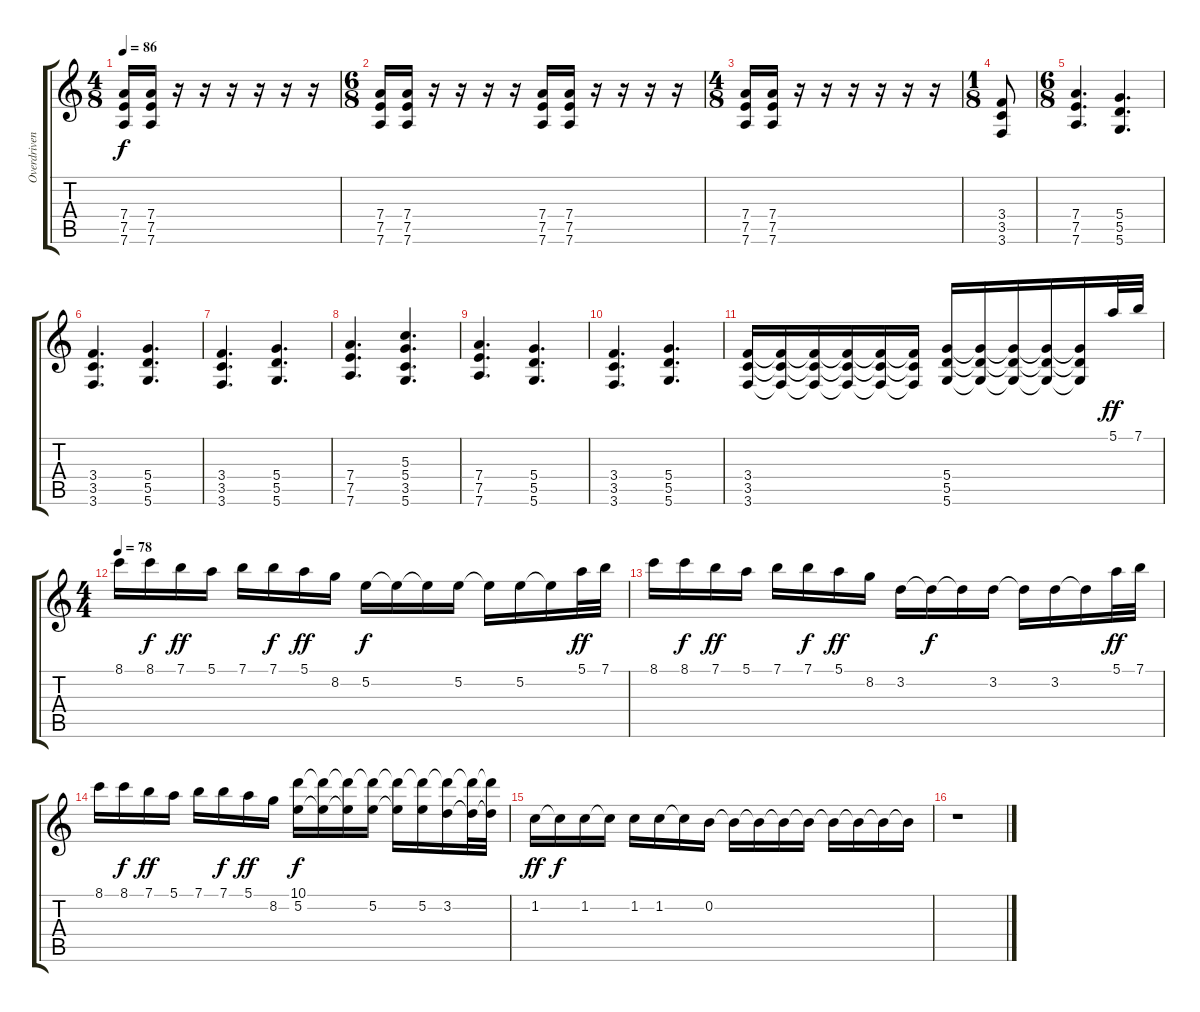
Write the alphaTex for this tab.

\track ("Overdriven D Dropped" "Overdriven") {instrument overdrivenguitar}
\staff {score tabs}
\tuning (E4 B3 G3 D3 A2 D2) {hide}
\ts (4 8)
\tempo 86
\clef g2
\ks c
(7.4 7.5 7.6).16{dy f} (7.4 7.5 7.6).16 r.16 r.16 r.16 r.16 r.16 r.16 |
\ts (6 8)
(7.4 7.5 7.6).16 (7.4 7.5 7.6).16 r.16 r.16 r.16 r.16 (7.4 7.5 7.6).16 (7.4 7.5 7.6).16 r.16 r.16 r.16 r.16 |
\ts (4 8)
(7.4 7.5 7.6).16 (7.4 7.5 7.6).16 r.16 r.16 r.16 r.16 r.16 r.16 |
\ts (1 8)
(3.4 3.5 3.6).8 |
\ts (6 8)
(7.4 7.5 7.6).4{d} (5.4 5.5 5.6).4{d} |
(3.4 3.5 3.6).4{d} (5.4 5.5 5.6).4{d} |
(3.4 3.5 3.6).4{d} (5.4 5.5 5.6).4{d} |
(7.4 7.5 7.6).4{d} (5.3 5.4 3.5 5.6).4{d} |
(7.4 7.5 7.6).4{d} (5.4 5.5 5.6).4{d} |
(3.4 3.5 3.6).4{d} (5.4 5.5 5.6).4{d} |
(3.4 3.5 3.6).16 (3.4{t} 3.5{t} 3.6{t}).16 (3.4{t} 3.5{t} 3.6{t}).16 (3.4{t} 3.5{t} 3.6{t}).16 (3.4{t} 3.5{t} 3.6{t}).16 (3.4{t} 3.5{t} 3.6{t}).16 (5.4 5.5 5.6).16 (5.4{t} 5.5{t} 5.6{t}).16 (5.4{t} 5.5{t} 5.6{t}).16 (5.4{t} 5.5{t} 5.6{t}).16 (5.4{t} 5.5{t} 5.6{t}).16 5.1.32{dy ff} 7.1.32 |
\ts (4 4)
\tempo 78
8.1.16 8.1.16{dy f} 7.1.16{dy ff} 5.1.16 7.1.16 7.1.16{dy f} 5.1.16{dy ff} 8.2.16 5.2.16{dy f} 5.2{t}.16 5.2{t}.16 5.2.16 5.2{t}.16 5.2.16 5.2{t}.16 5.1.32{dy ff} 7.1.32 |
8.1.16 8.1.16{dy f} 7.1.16{dy ff} 5.1.16 7.1.16 7.1.16{dy f} 5.1.16{dy ff} 8.2.16 3.2.16 3.2{t}.16{dy f} 3.2{t}.16 3.2.16 3.2{t}.16 3.2.16 3.2{t}.16 5.1.32{dy ff} 7.1.32 |
8.1.16 8.1.16{dy f} 7.1.16{dy ff} 5.1.16 7.1.16 7.1.16{dy f} 5.1.16{dy ff} 8.2.16 (10.1 5.2).16{dy f} (10.1{t} 5.2{t}).16 (10.1{t} 5.2{t}).16 (10.1{t} 5.2).16 (10.1{t} 5.2{t}).16 (10.1{t} 5.2).16 (10.1{t} 3.2).16 (10.1{t} 3.2{t}).32 (10.1{t} 3.2{t}).32 |
1.2.16{dy ff} 1.2{t}.16{dy f} 1.2.16 1.2{t}.16 1.2.16 1.2.16 1.2{t}.16 0.2.16 0.2{t}.16 0.2{t}.16 0.2{t}.16 0.2{t}.16 0.2{t}.16 0.2{t}.16 0.2{t}.16 0.2{t}.16 |
r.1
